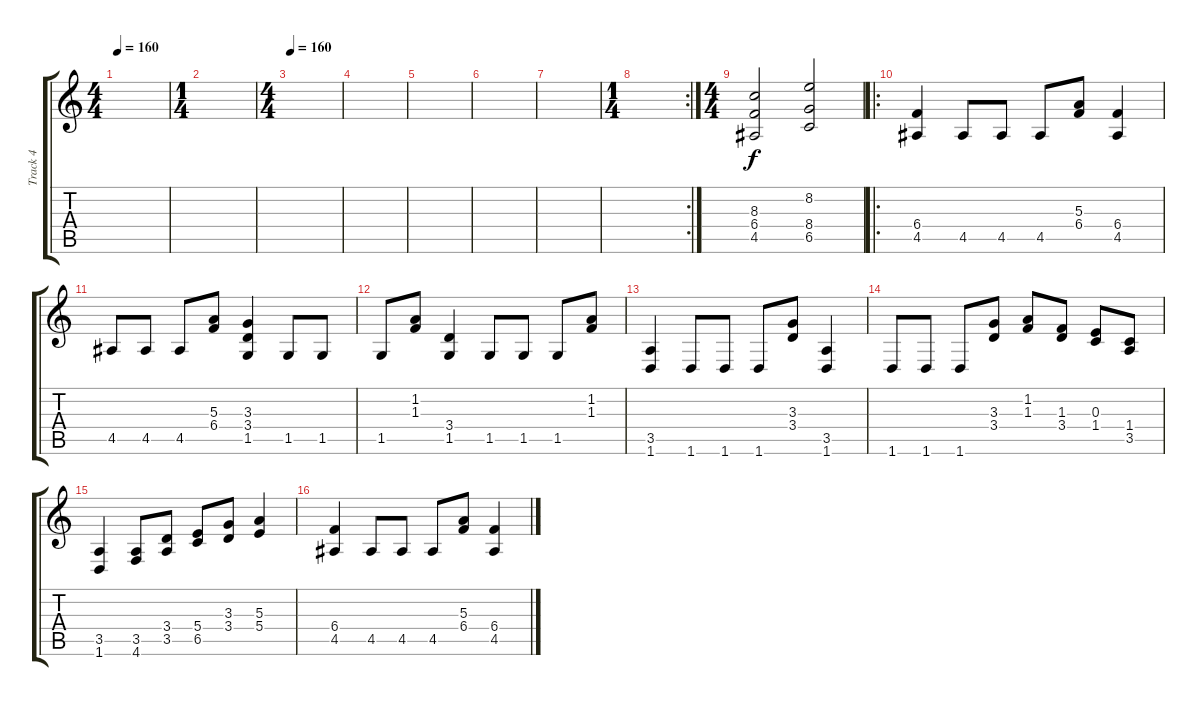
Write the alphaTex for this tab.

\track ("Track 4" "Track 4") {instrument overdrivenguitar}
\staff {score tabs}
\tuning (Db4 Ab3 E3 B2 Gb2 Db2) {hide}
\ts (4 4)
\tempo 160
\clef g2
\ks c
|
\ts (1 4)
|
\ts (4 4)
\tempo 160
|
|
|
|
|
\rc 2
\ts (1 4)
|
\ts (4 4)
(8.3 6.4 4.5).2 (8.2 8.4 6.5).2 |
\ro
(6.4 4.5).4 4.5.8 4.5.8 4.5.8 (5.3 6.4).8 (6.4 4.5).4 |
4.5.8 4.5.8 4.5.8 (5.3 6.4).8 (3.3 3.4 1.5).4 1.5.8 1.5.8 |
1.5.8 (1.2 1.3).8 (3.4 1.5).4 1.5.8 1.5.8 1.5.8 (1.2 1.3).8 |
(3.5 1.6).4 1.6.8 1.6.8 1.6.8 (3.3 3.4).8 (3.5 1.6).4 |
1.6.8 1.6.8 1.6.8 (3.3 3.4).8 (1.2 1.3).8 (1.3 3.4).8 (0.3 1.4).8 (1.4 3.5).8 |
(3.5 1.6).4 (3.5 4.6).8 (3.4 3.5).8 (5.4 6.5).8 (3.3 3.4).8 (5.3 5.4).4 |
(6.4 4.5).4 4.5.8 4.5.8 4.5.8 (5.3 6.4).8 (6.4 4.5).4
